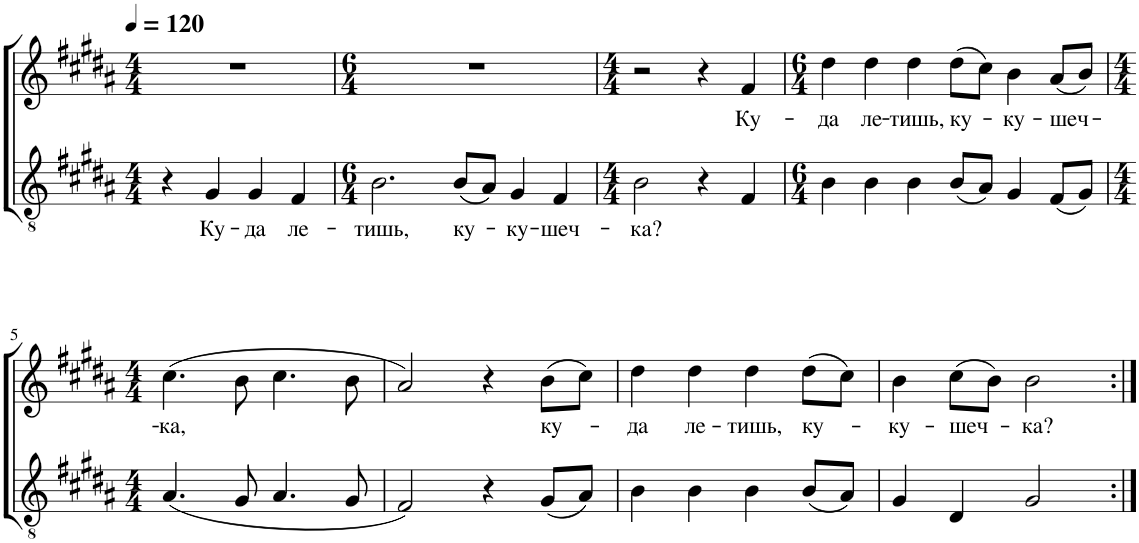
**kern	**text	**kern	**text
*part2	*part2	*part1	*part1
*staff2	*staff2	*staff1	*staff1
*I"Голос	*	*I"Голос	*
*clefGv2	*	*clefG2	*
*Trd8c14	*	*Trd1c2	*
*k[f#c#g#d#a#]	*	*k[f#c#g#d#a#]	*
*M4/4	*	*M4/4	*
*MM120	*	*MM120	*
=1	=1	=1	=1
4r	.	1r	.
!	!LO:LY:b	!	!
4G#/	Ку-	.	.
!	!LO:LY:b	!	!
4G#/	-да	.	.
!	!LO:LY:b	!	!
4F#/	ле-	.	.
=2	=2	=2	=2
*M6/4	*	*M6/4	*
!	!LO:LY:b	!	!
2.B\	-тишь,	1.r	.
!	!LO:LY:b	!	!
(8B/L	ку-	.	.
8A#/J)	.	.	.
!	!LO:LY:b	!	!
4G#/	-ку-	.	.
!	!LO:LY:b	!	!
4F#/	-шеч-	.	.
=3	=3	=3	=3
*M4/4	*	*M4/4	*
!	!LO:LY:b	!	!
2B\	-ка?	2r	.
4r	.	4r	.
!	!	!	!LO:LY:b
4F#/	.	4f#/	Ку-
=4	=4	=4	=4
*M6/4	*	*M6/4	*
!	!	!	!LO:LY:b
4B\	.	4dd#\	-да
!	!	!	!LO:LY:b
4B\	.	4dd#\	ле-
!	!	!	!LO:LY:b
4B\	.	4dd#\	-тишь,
!	!	!	!LO:LY:b
(8B/L	.	(8dd#\L	ку-
8A#/J)	.	8cc#\J)	.
!	!	!	!LO:LY:b
4G#/	.	4b\	-ку-
!	!	!	!LO:LY:b
(8F#/L	.	(8a#/L	-шеч-
8G#/J)	.	8b/J)	.
!!LO:LB:g=z
=5	=5	=5	=5
*M4/4	*	*M4/4	*
!	!	!	!LO:LY:b
(4.A#/	.	(4.cc#\	-ка,
8G#/	.	8b\	.
4.A#/	.	4.cc#\	.
8G#/	.	8b\	.
=6	=6	=6	=6
2F#/)	.	2a#/)	.
4r	.	4r	.
!	!	!	!LO:LY:b
(8G#/L	.	(8b\L	ку-
8A#/J)	.	8cc#\J)	.
=7	=7	=7	=7
!	!	!	!LO:LY:b
4B\	.	4dd#\	-да
!	!	!	!LO:LY:b
4B\	.	4dd#\	ле-
!	!	!	!LO:LY:b
4B\	.	4dd#\	-тишь,
!	!	!	!LO:LY:b
(8B/L	.	(8dd#\L	ку-
8A#/J)	.	8cc#\J)	.
=8	=8	=8	=8
!	!	!	!LO:LY:b
4G#/	.	4b\	-ку-
!	!	!	!LO:LY:b
4D#/	.	(8cc#\L	-шеч-
.	.	8b\J)	.
!	!	!	!LO:LY:b
2G#/	.	2b\	-ка?
=:|!	=:|!	=:|!	=:|!
*-	*-	*-	*-
